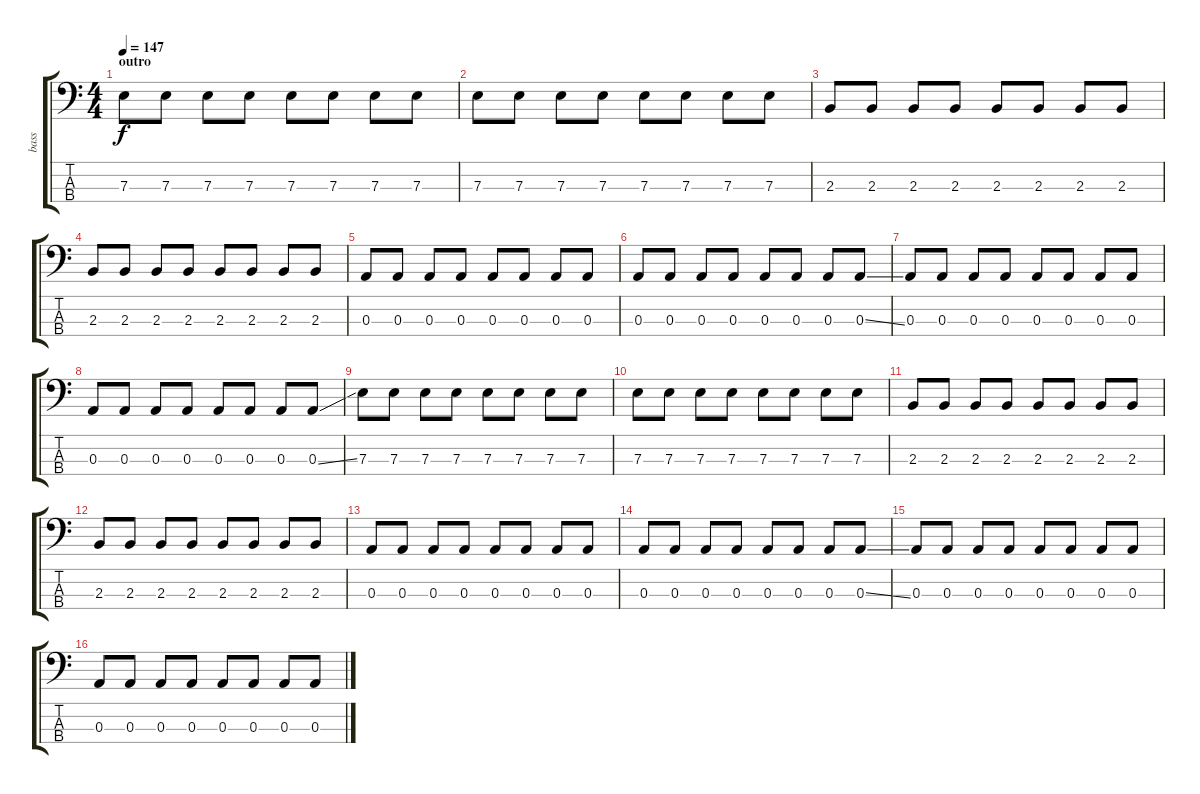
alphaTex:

\track ("bass" "bass") {instrument overdrivenguitar}
\staff {score tabs}
\tuning (G2 D2 A1 E1) {hide}
\ts (4 4)
\section ("" "outro")
\tempo 147
\clef f4
\ks c
7.3.8{dy f} 7.3.8 7.3.8 7.3.8 7.3.8 7.3.8 7.3.8 7.3.8 |
7.3.8 7.3.8 7.3.8 7.3.8 7.3.8 7.3.8 7.3.8 7.3.8 |
2.3.8 2.3.8 2.3.8 2.3.8 2.3.8 2.3.8 2.3.8 2.3.8 |
2.3.8 2.3.8 2.3.8 2.3.8 2.3.8 2.3.8 2.3.8 2.3.8 |
0.3.8 0.3.8 0.3.8 0.3.8 0.3.8 0.3.8 0.3.8 0.3.8 |
0.3.8 0.3.8 0.3.8 0.3.8 0.3.8 0.3.8 0.3.8 0.3{ss}.8 |
0.3.8 0.3.8 0.3.8 0.3.8 0.3.8 0.3.8 0.3.8 0.3.8 |
0.3.8 0.3.8 0.3.8 0.3.8 0.3.8 0.3.8 0.3.8 0.3{ss}.8 |
7.3.8 7.3.8 7.3.8 7.3.8 7.3.8 7.3.8 7.3.8 7.3.8 |
7.3.8 7.3.8 7.3.8 7.3.8 7.3.8 7.3.8 7.3.8 7.3.8 |
2.3.8 2.3.8 2.3.8 2.3.8 2.3.8 2.3.8 2.3.8 2.3.8 |
2.3.8 2.3.8 2.3.8 2.3.8 2.3.8 2.3.8 2.3.8 2.3.8 |
0.3.8 0.3.8 0.3.8 0.3.8 0.3.8 0.3.8 0.3.8 0.3.8 |
0.3.8 0.3.8 0.3.8 0.3.8 0.3.8 0.3.8 0.3.8 0.3{ss}.8 |
0.3.8 0.3.8 0.3.8 0.3.8 0.3.8 0.3.8 0.3.8 0.3.8 |
0.3.8 0.3.8 0.3.8 0.3.8 0.3.8 0.3.8 0.3.8 0.3.8
